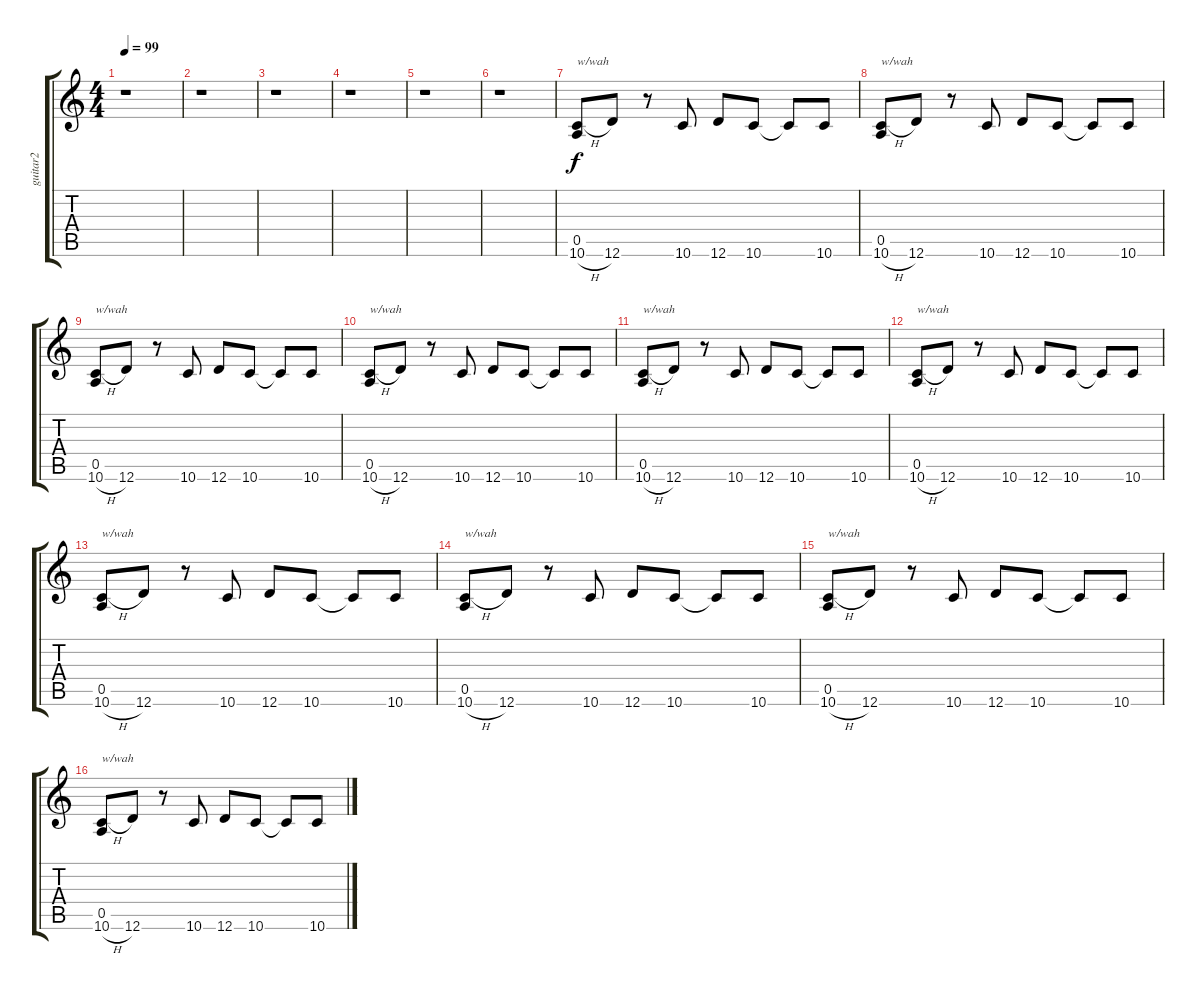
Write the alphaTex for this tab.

\track ("guitar2" "guitar2") {instrument overdrivenguitar}
\staff {score tabs}
\tuning (E4 B3 G3 D3 A2 D2) {hide}
\ts (4 4)
\tempo 99
\clef g2
\ks c
r.1{dy f} |
r.1 |
r.1 |
r.1 |
r.1 |
r.1 |
(0.5 10.6{h}).8{txt "w/wah"} 12.6.8 r.8 10.6.8 12.6.8 10.6.8 10.6{t}.8 10.6.8 |
(0.5 10.6{h}).8{txt "w/wah"} 12.6.8 r.8 10.6.8 12.6.8 10.6.8 10.6{t}.8 10.6.8 |
(0.5 10.6{h}).8{txt "w/wah"} 12.6.8 r.8 10.6.8 12.6.8 10.6.8 10.6{t}.8 10.6.8 |
(0.5 10.6{h}).8{txt "w/wah"} 12.6.8 r.8 10.6.8 12.6.8 10.6.8 10.6{t}.8 10.6.8 |
(0.5 10.6{h}).8{txt "w/wah"} 12.6.8 r.8 10.6.8 12.6.8 10.6.8 10.6{t}.8 10.6.8 |
(0.5 10.6{h}).8{txt "w/wah"} 12.6.8 r.8 10.6.8 12.6.8 10.6.8 10.6{t}.8 10.6.8 |
(0.5 10.6{h}).8{txt "w/wah"} 12.6.8 r.8 10.6.8 12.6.8 10.6.8 10.6{t}.8 10.6.8 |
(0.5 10.6{h}).8{txt "w/wah"} 12.6.8 r.8 10.6.8 12.6.8 10.6.8 10.6{t}.8 10.6.8 |
(0.5 10.6{h}).8{txt "w/wah"} 12.6.8 r.8 10.6.8 12.6.8 10.6.8 10.6{t}.8 10.6.8 |
(0.5 10.6{h}).8{txt "w/wah"} 12.6.8 r.8 10.6.8 12.6.8 10.6.8 10.6{t}.8 10.6.8
